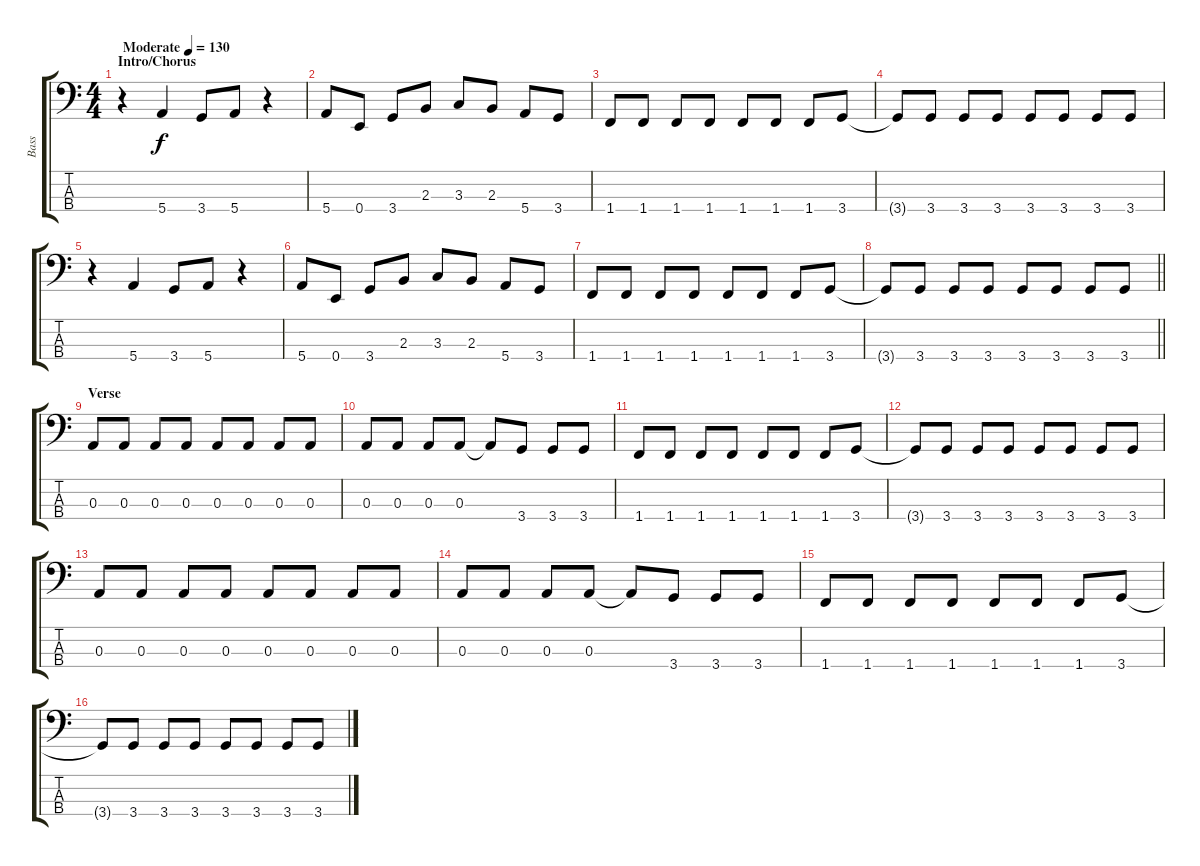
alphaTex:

\track ("Bass" "Bass") {instrument electricbassfinger}
\staff {score tabs}
\tuning (G2 D2 A1 E1) {hide}
\ts (4 4)
\section ("" "Intro/Chorus")
\tempo (130 "Moderate")
\clef f4
\ks c
r.4{dy f instrument electricbassfinger} 5.4.4 3.4.8 5.4.8 r.4 |
5.4.8 0.4.8 3.4.8 2.3.8 3.3.8 2.3.8 5.4.8 3.4.8 |
1.4.8 1.4.8 1.4.8 1.4.8 1.4.8 1.4.8 1.4.8 3.4.8 |
3.4{t}.8 3.4.8 3.4.8 3.4.8 3.4.8 3.4.8 3.4.8 3.4.8 |
r.4 5.4.4 3.4.8 5.4.8 r.4 |
5.4.8 0.4.8 3.4.8 2.3.8 3.3.8 2.3.8 5.4.8 3.4.8 |
1.4.8 1.4.8 1.4.8 1.4.8 1.4.8 1.4.8 1.4.8 3.4.8 |
\barLineRight lightlight
3.4{t}.8 3.4.8 3.4.8 3.4.8 3.4.8 3.4.8 3.4.8 3.4.8 |
\section ("" "Verse")
0.3.8 0.3.8 0.3.8 0.3.8 0.3.8 0.3.8 0.3.8 0.3.8 |
0.3.8 0.3.8 0.3.8 0.3.8 0.3{t}.8 3.4.8 3.4.8 3.4.8 |
1.4.8 1.4.8 1.4.8 1.4.8 1.4.8 1.4.8 1.4.8 3.4.8 |
3.4{t}.8 3.4.8 3.4.8 3.4.8 3.4.8 3.4.8 3.4.8 3.4.8 |
0.3.8 0.3.8 0.3.8 0.3.8 0.3.8 0.3.8 0.3.8 0.3.8 |
0.3.8 0.3.8 0.3.8 0.3.8 0.3{t}.8 3.4.8 3.4.8 3.4.8 |
1.4.8 1.4.8 1.4.8 1.4.8 1.4.8 1.4.8 1.4.8 3.4.8 |
3.4{t}.8 3.4.8 3.4.8 3.4.8 3.4.8 3.4.8 3.4.8 3.4.8
